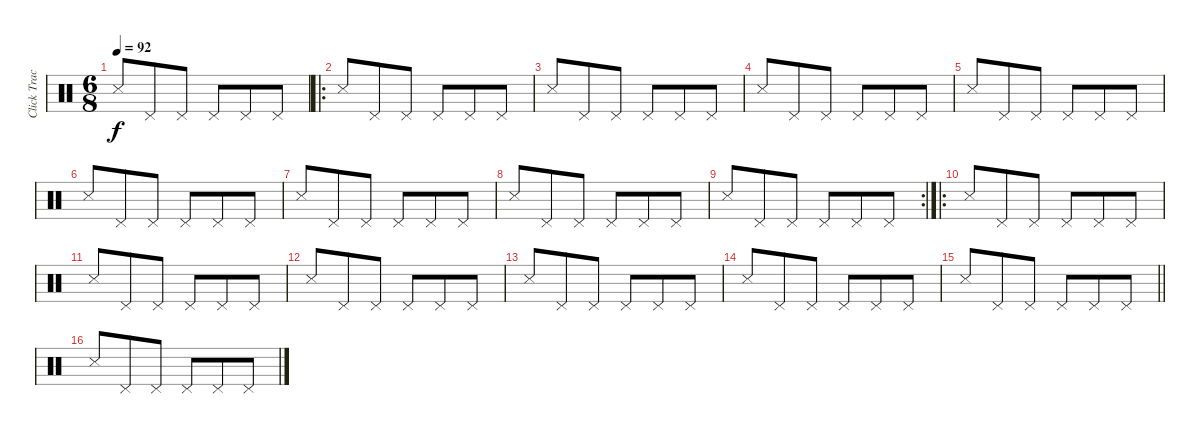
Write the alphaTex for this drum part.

\track ("Click Track" "Click Trac") {instrument percussion}
\staff {score}
\articulation defaults
\ts (6 8)
\tempo 92
\clef neutral
\ks aminor "Snare (side stick) 3".8{dy f} "Pedal Hi-Hat (hit)".8 "Pedal Hi-Hat (hit)".8 "Pedal Hi-Hat (hit)".8 "Pedal Hi-Hat (hit)".8 "Pedal Hi-Hat (hit)".8
|
\ro "Snare (side stick) 3".8 "Pedal Hi-Hat (hit)".8 "Pedal Hi-Hat (hit)".8 "Pedal Hi-Hat (hit)".8 "Pedal Hi-Hat (hit)".8 "Pedal Hi-Hat (hit)".8
|
"Snare (side stick) 3".8 "Pedal Hi-Hat (hit)".8 "Pedal Hi-Hat (hit)".8 "Pedal Hi-Hat (hit)".8 "Pedal Hi-Hat (hit)".8 "Pedal Hi-Hat (hit)".8 |
"Snare (side stick) 3".8 "Pedal Hi-Hat (hit)".8 "Pedal Hi-Hat (hit)".8 "Pedal Hi-Hat (hit)".8 "Pedal Hi-Hat (hit)".8 "Pedal Hi-Hat (hit)".8 |
"Snare (side stick) 3".8 "Pedal Hi-Hat (hit)".8 "Pedal Hi-Hat (hit)".8 "Pedal Hi-Hat (hit)".8 "Pedal Hi-Hat (hit)".8 "Pedal Hi-Hat (hit)".8 |
"Snare (side stick) 3".8 "Pedal Hi-Hat (hit)".8 "Pedal Hi-Hat (hit)".8 "Pedal Hi-Hat (hit)".8 "Pedal Hi-Hat (hit)".8 "Pedal Hi-Hat (hit)".8 |
"Snare (side stick) 3".8 "Pedal Hi-Hat (hit)".8 "Pedal Hi-Hat (hit)".8 "Pedal Hi-Hat (hit)".8 "Pedal Hi-Hat (hit)".8 "Pedal Hi-Hat (hit)".8 |
"Snare (side stick) 3".8 "Pedal Hi-Hat (hit)".8 "Pedal Hi-Hat (hit)".8 "Pedal Hi-Hat (hit)".8 "Pedal Hi-Hat (hit)".8 "Pedal Hi-Hat (hit)".8 |
\rc 2 "Snare (side stick) 3".8 "Pedal Hi-Hat (hit)".8 "Pedal Hi-Hat (hit)".8 "Pedal Hi-Hat (hit)".8 "Pedal Hi-Hat (hit)".8 "Pedal Hi-Hat (hit)".8
|
\ro "Snare (side stick) 3".8 "Pedal Hi-Hat (hit)".8 "Pedal Hi-Hat (hit)".8 "Pedal Hi-Hat (hit)".8 "Pedal Hi-Hat (hit)".8 "Pedal Hi-Hat (hit)".8
|
"Snare (side stick) 3".8 "Pedal Hi-Hat (hit)".8 "Pedal Hi-Hat (hit)".8 "Pedal Hi-Hat (hit)".8 "Pedal Hi-Hat (hit)".8 "Pedal Hi-Hat (hit)".8 |
"Snare (side stick) 3".8 "Pedal Hi-Hat (hit)".8 "Pedal Hi-Hat (hit)".8 "Pedal Hi-Hat (hit)".8 "Pedal Hi-Hat (hit)".8 "Pedal Hi-Hat (hit)".8 |
"Snare (side stick) 3".8 "Pedal Hi-Hat (hit)".8 "Pedal Hi-Hat (hit)".8 "Pedal Hi-Hat (hit)".8 "Pedal Hi-Hat (hit)".8 "Pedal Hi-Hat (hit)".8 |
"Snare (side stick) 3".8 "Pedal Hi-Hat (hit)".8 "Pedal Hi-Hat (hit)".8 "Pedal Hi-Hat (hit)".8 "Pedal Hi-Hat (hit)".8 "Pedal Hi-Hat (hit)".8 |
\barLineRight lightlight "Snare (side stick) 3".8 "Pedal Hi-Hat (hit)".8 "Pedal Hi-Hat (hit)".8 "Pedal Hi-Hat (hit)".8 "Pedal Hi-Hat (hit)".8 "Pedal Hi-Hat (hit)".8
|
"Snare (side stick) 3".8 "Pedal Hi-Hat (hit)".8 "Pedal Hi-Hat (hit)".8 "Pedal Hi-Hat (hit)".8 "Pedal Hi-Hat (hit)".8 "Pedal Hi-Hat (hit)".8
